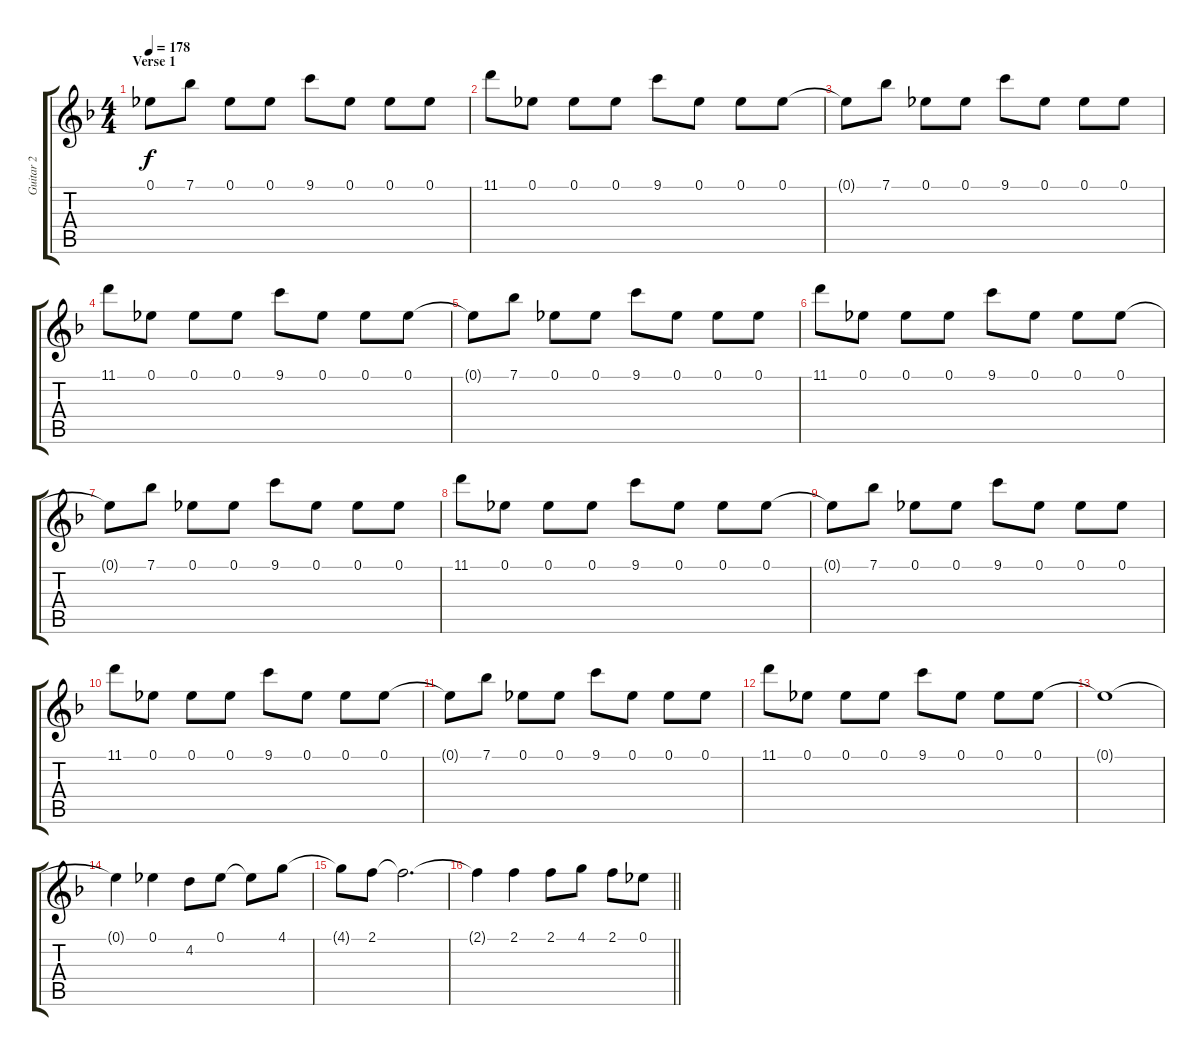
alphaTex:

\track ("Guitar 2" "Guitar 2") {instrument distortionguitar}
\staff {score tabs}
\tuning (Eb4 Bb3 Gb3 Db3 Ab2 Eb2) {hide}
\ts (4 4)
\section ("" "Verse 1")
\tempo 178
\clef g2
\ks f
0.1{t}.8{dy f} 7.1.8 0.1.8 0.1.8 9.1.8 0.1.8 0.1.8 0.1.8 |
11.1.8 0.1.8 0.1.8 0.1.8 9.1.8 0.1.8 0.1.8 0.1.8 |
0.1{t}.8 7.1.8 0.1.8 0.1.8 9.1.8 0.1.8 0.1.8 0.1.8 |
11.1.8 0.1.8 0.1.8 0.1.8 9.1.8 0.1.8 0.1.8 0.1.8 |
0.1{t}.8 7.1.8 0.1.8 0.1.8 9.1.8 0.1.8 0.1.8 0.1.8 |
11.1.8 0.1.8 0.1.8 0.1.8 9.1.8 0.1.8 0.1.8 0.1.8 |
0.1{t}.8 7.1.8 0.1.8 0.1.8 9.1.8 0.1.8 0.1.8 0.1.8 |
11.1.8 0.1.8 0.1.8 0.1.8 9.1.8 0.1.8 0.1.8 0.1.8 |
0.1{t}.8 7.1.8 0.1.8 0.1.8 9.1.8 0.1.8 0.1.8 0.1.8 |
11.1.8 0.1.8 0.1.8 0.1.8 9.1.8 0.1.8 0.1.8 0.1.8 |
0.1{t}.8 7.1.8 0.1.8 0.1.8 9.1.8 0.1.8 0.1.8 0.1.8 |
11.1.8 0.1.8 0.1.8 0.1.8 9.1.8 0.1.8 0.1.8 0.1.8 |
0.1{t}.1 |
0.1{t}.4 0.1.4 4.2.8 0.1.8 0.1{t}.8 4.1.8 |
4.1{t}.8 2.1.8 2.1{t}.2{d} |
\barLineRight lightlight
2.1{t}.4 2.1.4 2.1.8 4.1.8 2.1.8 0.1.8
